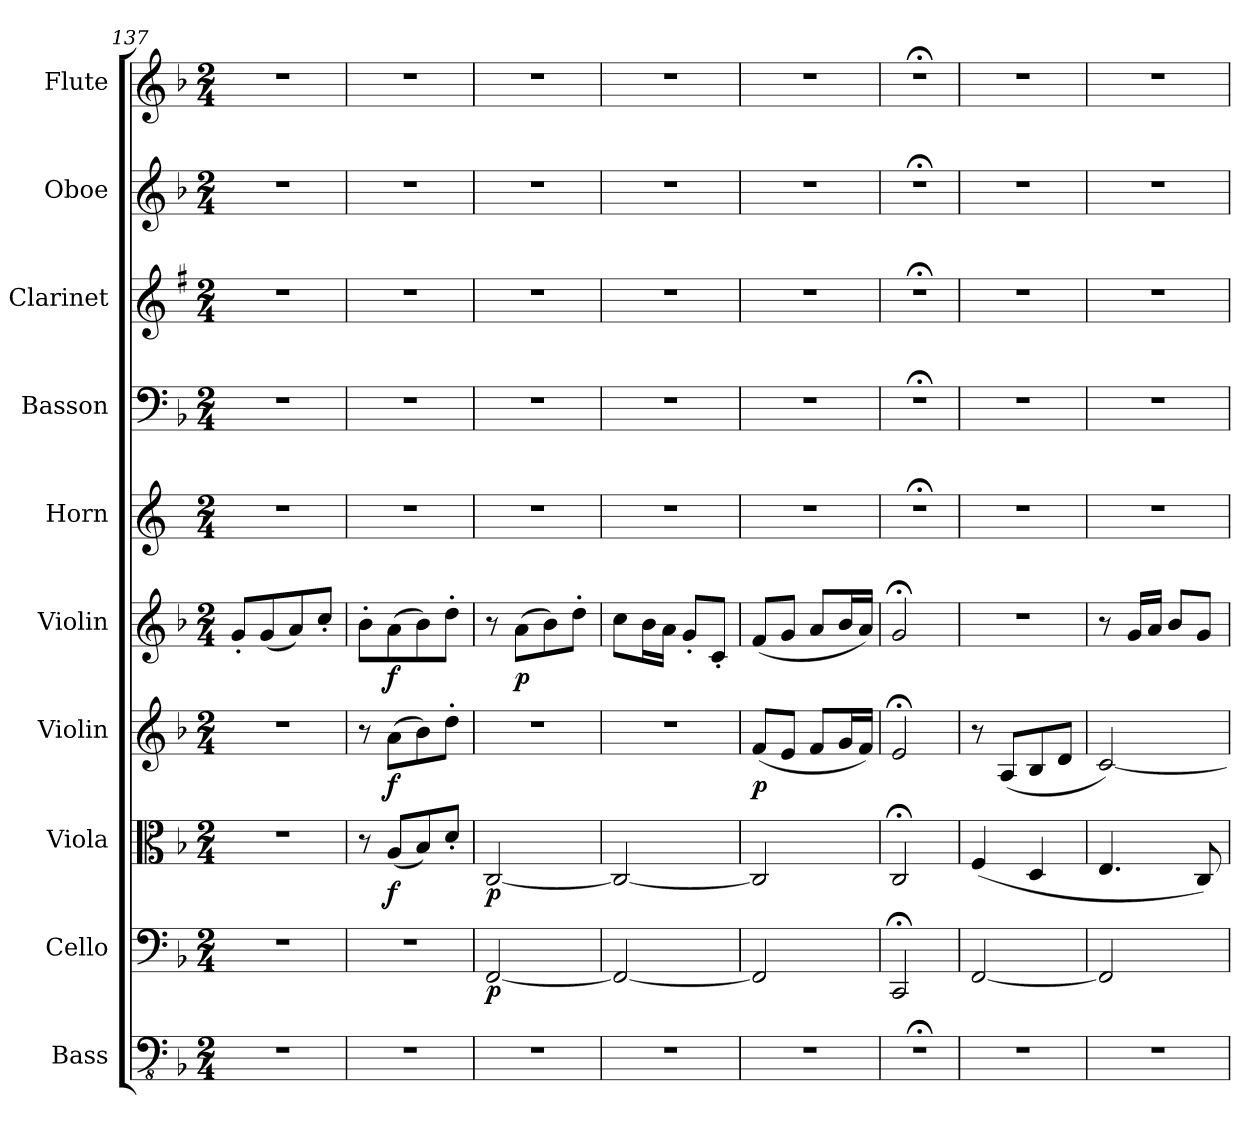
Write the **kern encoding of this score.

**kern	**kern	**dynam	**kern	**dynam	**kern	**dynam	**kern	**dynam	**kern	**kern	**kern	**kern	**kern
*part10	*part9	*part9	*part8	*part8	*part7	*part7	*part6	*part6	*part5	*part4	*part3	*part2	*part1
*staff10	*staff9	*staff9	*staff8	*staff8	*staff7	*staff7	*staff6	*staff6	*staff5	*staff4	*staff3	*staff2	*staff1
*I"Bass	*I"Cello	*	*I"Viola	*	*I"Violin	*	*I"Violin	*	*I"Horn	*I"Basson	*I"Clarinet	*I"Oboe	*I"Flute
*	*	*	*I'Vla	*	*I'Vln	*	*I'Vln	*	*I'Hn	*I'Bsn	*I'Cl	*I'Ob	*I'Fl
*clefFv4	*clefF4	*	*clefC3	*	*clefG2	*	*clefG2	*	*clefG2	*clefF4	*clefG2	*clefG2	*clefG2
*ITrd7c12	*	*	*	*	*	*	*	*	*ITrd4c7	*	*ITrd1c2	*	*
*k[b-]	*k[b-]	*	*k[b-]	*	*k[b-]	*	*k[b-]	*	*k[b-]	*k[b-]	*k[b-]	*k[b-]	*k[b-]
*M2/4	*M2/4	*	*M2/4	*	*M2/4	*	*M2/4	*	*M2/4	*M2/4	*M2/4	*M2/4	*M2/4
=137	=137	=137	=137	=137	=137	=137	=137	=137	=137	=137	=137	=137	=137
2r	2r	.	2r	.	2r	.	8g'/L	.	2r	2r	2r	2r	2r
.	.	.	.	.	.	.	(<8g/	.	.	.	.	.	.
.	.	.	.	.	.	.	8a/)	.	.	.	.	.	.
.	.	.	.	.	.	.	8cc'/J	.	.	.	.	.	.
=138	=138	=138	=138	=138	=138	=138	=138	=138	=138	=138	=138	=138	=138
2r	2r	.	8r	.	8r	.	8b-'\L	.	2r	2r	2r	2r	2r
!	!	!	!	!LO:DY:b	!	!LO:DY:b	!	!LO:DY:b	!	!	!	!	!
.	.	.	(<8A/L	f	(>8a\L	f	(>8a\	f	.	.	.	.	.
.	.	.	8B-/)	.	8b-\)	.	8b-\)	.	.	.	.	.	.
.	.	.	8d'/J	.	8dd'\J	.	8dd'\J	.	.	.	.	.	.
=139	=139	=139	=139	=139	=139	=139	=139	=139	=139	=139	=139	=139	=139
!	!	!LO:DY:b	!	!LO:DY:b	!	!	!	!	!	!	!	!	!
2r	[2FF/	p	[2C/	p	2r	.	8r	.	2r	2r	2r	2r	2r
!	!	!	!	!	!	!	!	!LO:DY:b	!	!	!	!	!
.	.	.	.	.	.	.	(>8a\L	p	.	.	.	.	.
.	.	.	.	.	.	.	8b-\)	.	.	.	.	.	.
.	.	.	.	.	.	.	8dd'\J	.	.	.	.	.	.
=140	=140	=140	=140	=140	=140	=140	=140	=140	=140	=140	=140	=140	=140
2r	2FF/_	.	2C/_	.	2r	.	8cc\L	.	2r	2r	2r	2r	2r
.	.	.	.	.	.	.	16b-\L	.	.	.	.	.	.
.	.	.	.	.	.	.	16a\JJ	.	.	.	.	.	.
.	.	.	.	.	.	.	8g'/L	.	.	.	.	.	.
.	.	.	.	.	.	.	8c'/J	.	.	.	.	.	.
=141	=141	=141	=141	=141	=141	=141	=141	=141	=141	=141	=141	=141	=141
!	!	!	!	!	!	!LO:DY:b	!	!	!	!	!	!	!
2r	2FF/]	.	2C/]	.	(<8f/L	p	(<8f/L	.	2r	2r	2r	2r	2r
.	.	.	.	.	8e/J	.	8g/J	.	.	.	.	.	.
.	.	.	.	.	8f/L	.	8a/L	.	.	.	.	.	.
.	.	.	.	.	16g/L	.	16b-/L	.	.	.	.	.	.
.	.	.	.	.	16f/JJ)	.	16a/JJ)	.	.	.	.	.	.
=142	=142	=142	=142	=142	=142	=142	=142	=142	=142	=142	=142	=142	=142
2r;<	2CC;</	.	2C;</	.	2e;</	.	2g;</	.	2r;<	2r;<	2r;<	2r;<	2r;<
=143	=143	=143	=143	=143	=143	=143	=143	=143	=143	=143	=143	=143	=143
2r	[2FF/	.	(<4F/	.	8r	.	2r	.	2r	2r	2r	2r	2r
.	.	.	.	.	(<8A/L	.	.	.	.	.	.	.	.
.	.	.	4D/	.	8B-/	.	.	.	.	.	.	.	.
.	.	.	.	.	8d/J	.	.	.	.	.	.	.	.
!!LO:PB:g=z
=144	=144	=144	=144	=144	=144	=144	=144	=144	=144	=144	=144	=144	=144
2r	2FF/]	.	4.E/	.	[2c/)	.	8r	.	2r	2r	2r	2r	2r
.	.	.	.	.	.	.	16g/LL	.	.	.	.	.	.
.	.	.	.	.	.	.	16a/JJ	.	.	.	.	.	.
.	.	.	.	.	.	.	8b-/L	.	.	.	.	.	.
.	.	.	8C/)	.	.	.	8g/J	.	.	.	.	.	.
=	=	=	=	=	=	=	=	=	=	=	=	=	=
*-	*-	*-	*-	*-	*-	*-	*-	*-	*-	*-	*-	*-	*-
